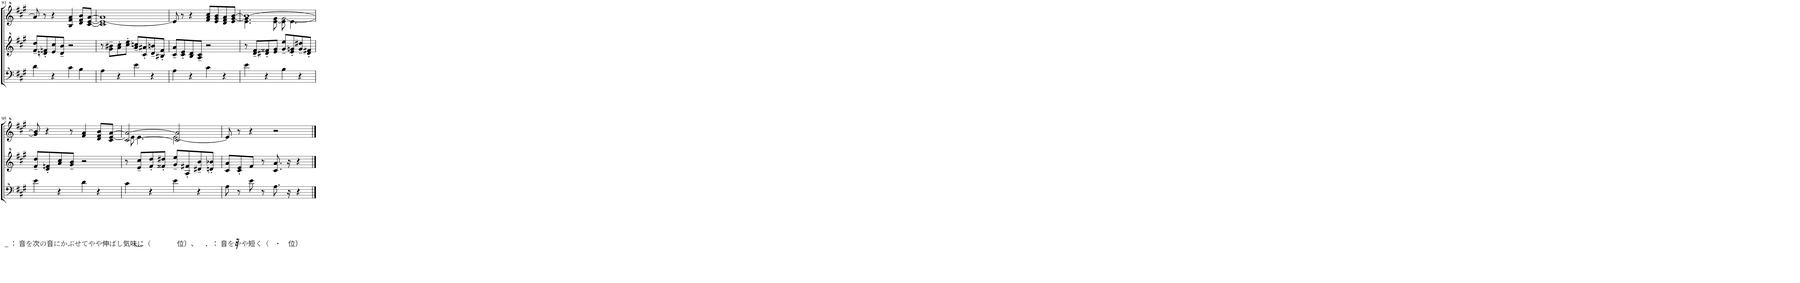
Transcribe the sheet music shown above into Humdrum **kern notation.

**kern	**kern	**kern
*part3	*part2	*part1
*staff3	*staff2	*staff1
*I"パンフルート	*I"パンフルート	*I"パンフルート
!!LO:PB:g=z
*clefF^4	*clefG^2	*clefG^2
*k[f#c#g#]	*k[f#c#g#]	*k[f#c#g#]
*M2/2	*M2/2	*M2/2
*met(c|)	*met(c|)	*met(c|)
=91	=91	=91
4dd\	8ff#/~ 8ddd/~L	8aa/]
.	8ddn/' 8ffn/'	8r
4r	8ee/ 8ccc#/	4r
.	8dd/~ 8bb/~J	.
4cc#\	2r	4b/ 4ff#/ 4aa/
4b\	.	8dd/ 8ff#/ 8bb/L
.	.	[8cc#/ [8ee/ [8aa/J
=92	=92	=92
4a\	8r	1cc#] 1ee_ 1aa]
.	8gg#\~ 8bb#X\~L	.
4r	8aa\' 8ccc#\'	.
.	8ccc#\' 8eee\'J	.
4ee\	8aa/~ 8cccn/~L	.
.	8cc#/' 8aa#X/'	.
4r	8dd/~ 8bbn/~	.
.	8b#X/' 8ff#/'J	.
=93	=93	=93
4a\	8cc#/~ 8aa/~L	8ee/]
.	8cc#/' 8ee/'	8r
4r	8b/ 8dd/	4r
.	8a/~ 8cc#/~J	.
4cc#\	2r	8ff#/ 8aa/ 8ccc#/L
.	.	8ee/ 8gg#/ 8bb/
4r	.	8dd/ 8ff#/ 8aa/
.	.	8ee/ [8gg#/ [8bb/J
=94	=94	=94
*	*	*^
*	*	*	*^
4ee\	8r	1bb_	2ryy	4.ee\ 4.gg#\]
.	8dd/~ 8ff#/~L	.	.	.
4r	8dd#X/' 8ff##X/'	.	.	.
.	8ee/ 8gg#/J	.	.	[8ee\ 8gg#\
4b\	8gg#/~ 8eee/~L	.	[2gg#\	8ee\]
.	8ee/' 8ggn/'	.	.	4.ee\
4r	8gg/~ 8ddd#X/~	.	.	.
.	8dd#/' 8ff#X/'J	.	.	.
*	*	*v	*v	*v
!!LO:LB:g=z
=95	=95	=95
!LO:TX:b:t=_ ： 音を次の音にかぶせてやや伸ばし気味に（       　    位）、　．： 音をやや短く（    ･     位）	!	!
4ee\	8ff#/~ 8ddd/~L	8gg#/] 8bb/]
.	8dd/' 8ffn/'	4r
4r	8aa/ 8ccc#/	.
.	8gg#/~ 8bb/~J	8r
4dd\	2r	4ff#/ 4aa/
4r	.	8dd/ 8ff#/ 8bb/L
.	.	8cc#/ [8ee/ [8aa/J
=96	=96	=96
*	*	*^
4cc#\	8r	[2cc#/ 2aa/_	8ee\]
.	8ee/~ 8ccc#/~L	.	4.ee\
4r	8ff#/' 8ddd/'	.	.
.	8ff##X/' 8ddd#X/'J	.	.
4ee\	8gg#/~ 8eee/~L	2cc#/] 2aa/]	[2ee\
.	8a/' 8ff#X/'	.	.
4r	8dd#X/~ 8bb/~	.	.
.	8ddn/' 8bb-X/'J	.	.
*	*	*v	*v
=97	=97	=97
8a\	8cc#/ 8aa/L	8ee/]
8r	8cc#/' 8ee/'	8r
8ee\	8ff#/J	4r
8r	8r	.
8.a\	8.cc#/ 8.aa/	2r
16r	16r	.
4r	4r	.
==	==	==
*-	*-	*-
